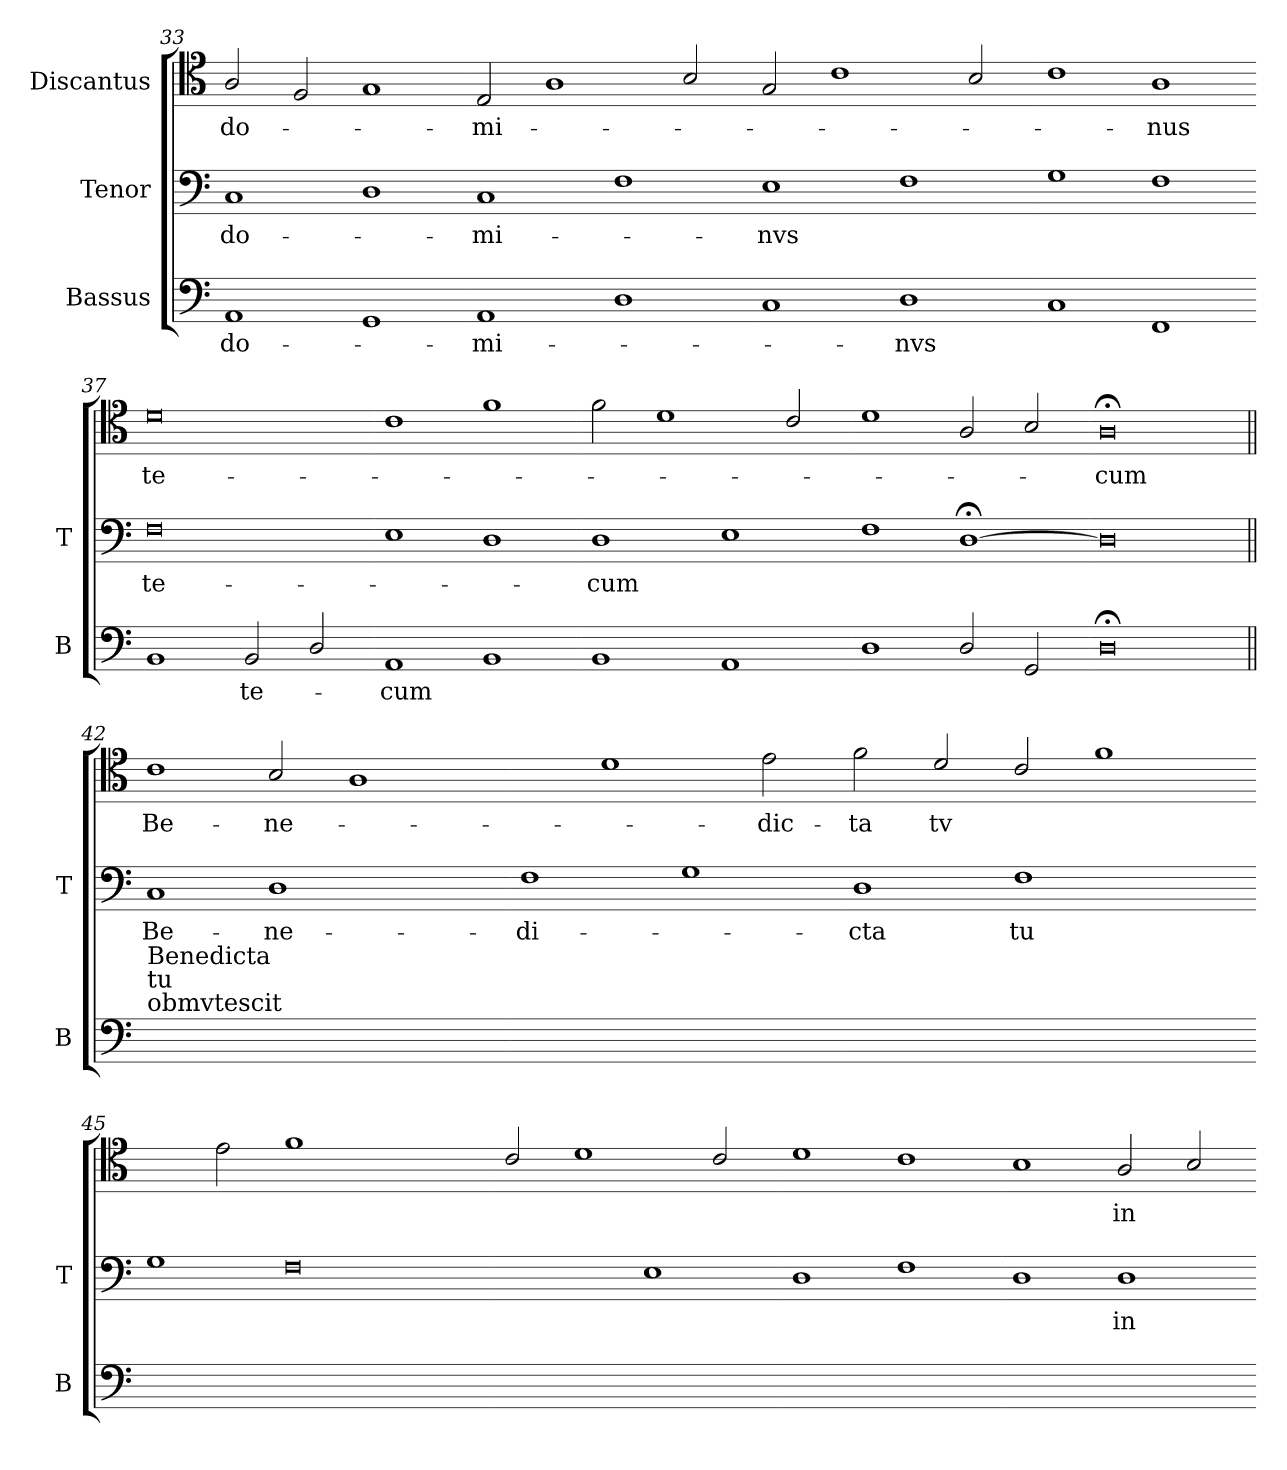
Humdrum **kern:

**kern	**text	**kern	**text	**kern	**text
*part3	*part3	*part2	*part2	*part1	*part1
*staff3	*staff3	*staff2	*staff2	*staff1	*staff1
*I"Bassus	*	*I"Tenor	*	*I"Discantus	*
*I'B	*	*I'T	*	*	*
*clefF4	*	*clefF4	*	*clefC4	*
*k[]	*	*k[]	*	*k[]	*
*C:	*	*C:	*	*C:	*
=33	=33	=33	=33	=33	=33
1AA	do-	1C	do-	2A/	do-
.	.	.	.	2F/	.
1GG	.	1D	.	1G	.
=34-	=34-	=34-	=34-	=34-	=34-
1AA	-mi-	1C	-mi-	2E/	-mi-
.	.	.	.	1A	.
1D	.	1F	.	.	.
.	.	.	.	2B/	.
=35-	=35-	=35-	=35-	=35-	=35-
1C	.	1E	-nvs	2G/	.
.	.	.	.	1c	.
1D	-nvs	1F	.	.	.
.	.	.	.	2B/	.
=36-	=36-	=36-	=36-	=36-	=36-
1C	.	1G	.	1c	.
1FF	.	1F	.	1A	-nus
=37-	=37-	=37-	=37-	=37-	=37-
1BB	.	0F	te-	0d	te-
2BB/	te-	.	.	.	.
2D/	.	.	.	.	.
=38-	=38-	=38-	=38-	=38-	=38-
1AA	-cum	1E	.	1c	.
1BB	.	1D	.	1f	.
=39-	=39-	=39-	=39-	=39-	=39-
1BB	.	1D	-cum	2f\	.
.	.	.	.	1d	.
1AA	.	1E	.	.	.
.	.	.	.	2c/	.
=40-	=40-	=40-	=40-	=40-	=40-
1D	.	1F	.	1d	.
2D/	.	[1D;<	.	2A/	.
2GG/	.	.	.	2B/	.
=41-	=41-	=41-	=41-	=41-	=41-
0D;<	.	0D]	.	0A;	-cum
=42||	=42||	=42||	=42||	=42||	=42||
!LO:TX:a:t=Benedicta\ntu\nobmvtescit	!	!	!	!	!
0ryy	.	1C	Be-	1c	Be-
.	.	1D	-ne-	2B/	-ne-
.	.	.	.	1A\	.
2ryy	.	2ryy	.	.	.
=43-	=43-	=43-	=43-	=43-	=43-
0ryy	.	1F	-di-	2ryy	.
.	.	.	.	1d	.
.	.	1G	.	.	.
.	.	.	.	2e\	-dic-
=44-	=44-	=44-	=44-	=44-	=44-
0ryy	.	1D	-cta	2f\	-ta
.	.	.	.	2d/	tv
.	.	1F	tu	2c/	.
.	.	.	.	1f\	.
2ryy	.	2ryy	.	.	.
=45-	=45-	=45-	=45-	=45-	=45-
0ryy	.	1G	.	2ryy	.
.	.	.	.	2e\	.
.	.	0F	.	1f	.
1ryy	.	.	.	1ryy	.
=46-	=46-	=46-	=46-	=46-	=46-
0ryy	.	1ryy	.	2c/	.
.	.	.	.	1d	.
.	.	1E	.	.	.
.	.	.	.	2c/	.
=47-	=47-	=47-	=47-	=47-	=47-
0ryy	.	1D	.	1d	.
.	.	1F	.	1c	.
=48-	=48-	=48-	=48-	=48-	=48-
0ryy	.	1D	.	1B	.
.	.	1D	in	2A/	in
.	.	.	.	2B/	.
=-	=-	=-	=-	=-	=-
*-	*-	*-	*-	*-	*-
